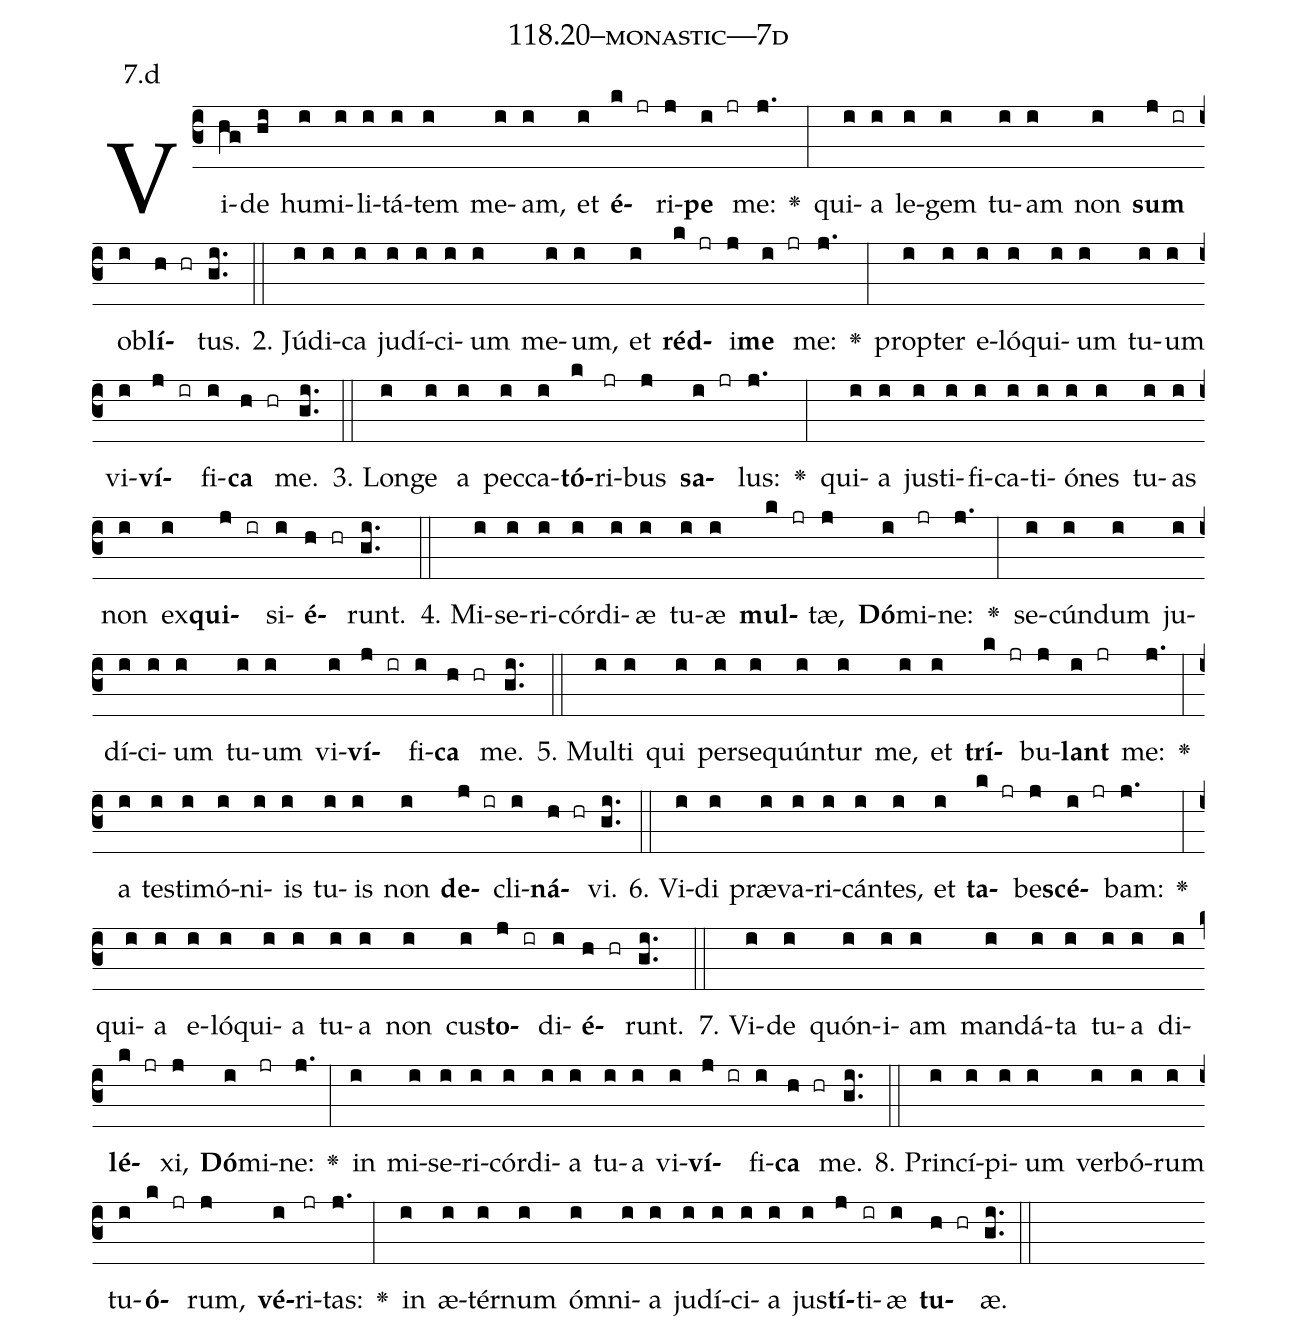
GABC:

name: 118.20--monastic---7d;
annotation: 7.d;
%%
(c3)Vi(hg)de(hi) hu(i)mi(i)li(i)tá(i)tem(i) me(i)am,(i) et(i) <b>é</b>(k jr)ri(j)<b>pe</b>(i jr) me:(j.) <v>\greheightstar</v>(:) qui(i)a(i) le(i)gem(i) tu(i)am(i) non(i) <b>sum</b>(j ir) ob(i)<b>lí</b>(h hr)tus.(gi..) (::)
2. Jú(i)di(i)ca(i) ju(i)dí(i)ci(i)um(i) me(i)um,(i) et(i) <b>réd</b>(k jr)i(j)<b>me</b>(i jr) me:(j.) <v>\greheightstar</v>(:) prop(i)ter(i) e(i)ló(i)qui(i)um(i) tu(i)um(i) vi(i)<b>ví</b>(j ir)fi(i)<b>ca</b>(h hr) me.(gi..) (::)
3. Lon(i)ge(i) a(i) pec(i)ca(i)<b>tó</b>(k)ri(jr)bus(j) <b>sa</b>(i jr)lus:(j.) <v>\greheightstar</v>(:) qui(i)a(i) jus(i)ti(i)fi(i)ca(i)ti(i)ó(i)nes(i) tu(i)as(i) non(i) ex(i)<b>qui</b>(j ir)si(i)<b>é</b>(h hr)runt.(gi..) (::)
4. Mi(i)se(i)ri(i)cór(i)di(i)æ(i) tu(i)æ(i) <b>mul</b>(k jr)tæ,(j) <b>Dó</b>(i)mi(jr)ne:(j.) <v>\greheightstar</v>(:) se(i)cún(i)dum(i) ju(i)dí(i)ci(i)um(i) tu(i)um(i) vi(i)<b>ví</b>(j ir)fi(i)<b>ca</b>(h hr) me.(gi..) (::)
5. Mul(i)ti(i) qui(i) per(i)se(i)quún(i)tur(i) me,(i) et(i) <b>trí</b>(k jr)bu(j)<b>lant</b>(i jr) me:(j.) <v>\greheightstar</v>(:) a(i) tes(i)ti(i)mó(i)ni(i)is(i) tu(i)is(i) non(i) <b>de</b>(j ir)cli(i)<b>ná</b>(h hr)vi.(gi..) (::)
6. Vi(i)di(i) præ(i)va(i)ri(i)cán(i)tes,(i) et(i) <b>ta</b>(k jr)be(j)<b>scé</b>(i jr)bam:(j.) <v>\greheightstar</v>(:) qui(i)a(i) e(i)ló(i)qui(i)a(i) tu(i)a(i) non(i) cus(i)<b>to</b>(j ir)di(i)<b>é</b>(h hr)runt.(gi..) (::)
7. Vi(i)de(i) quón(i)i(i)am(i) man(i)dá(i)ta(i) tu(i)a(i) di(i)<b>lé</b>(k jr)xi,(j) <b>Dó</b>(i)mi(jr)ne:(j.) <v>\greheightstar</v>(:) in(i) mi(i)se(i)ri(i)cór(i)di(i)a(i) tu(i)a(i) vi(i)<b>ví</b>(j ir)fi(i)<b>ca</b>(h hr) me.(gi..) (::)
8. Prin(i)cí(i)pi(i)um(i) ver(i)bó(i)rum(i) tu(i)<b>ó</b>(k jr)rum,(j) <b>vé</b>(i)ri(jr)tas:(j.) <v>\greheightstar</v>(:) in(i) æ(i)tér(i)num(i) óm(i)ni(i)a(i) ju(i)dí(i)ci(i)a(i) jus(i)<b>tí</b>(j)ti(ir)æ(i) <b>tu</b>(h hr)æ.(gi..) (::)
